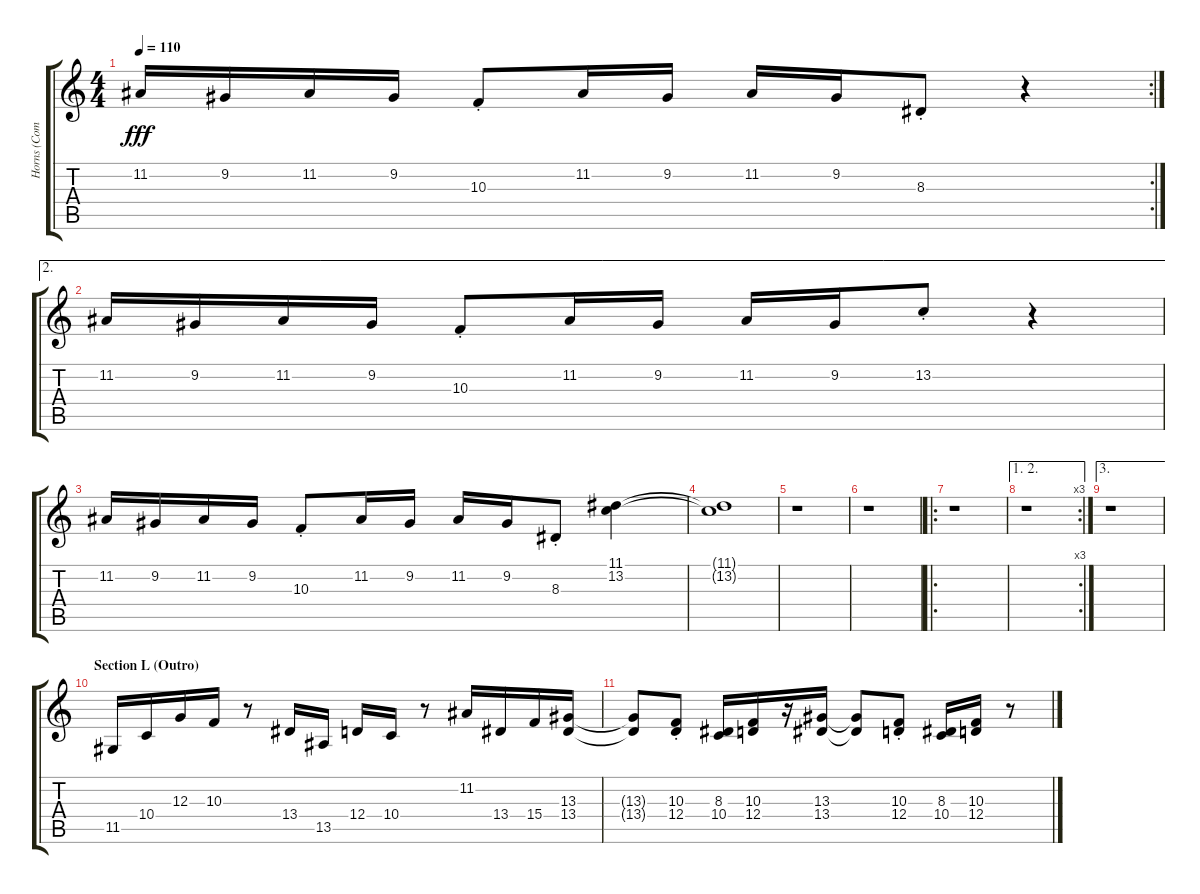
\track ("Horns (Combined)" "Horns (Com") {instrument altosax}
\staff {score tabs}
\tuning (E4 B3 G3 D3 A2 E2) {hide}
\rc 2
\ts (4 4)
\tempo 110
\clef g2
\ks c
11.2.16{dy fff} 9.2.16 11.2.16 9.2.16 10.3{st}.8 11.2.16 9.2.16 11.2.16 9.2.16 8.3{st}.8 r.4 |
\ae 2
11.2.16 9.2.16 11.2.16 9.2.16 10.3{st}.8 11.2.16 9.2.16 11.2.16 9.2.16 13.2{st}.8 r.4 |
11.2.16 9.2.16 11.2.16 9.2.16 10.3{st}.8 11.2.16 9.2.16 11.2.16 9.2.16 8.3{st}.8 (11.1 13.2).4 |
(11.1{t} 13.2{t}).1 |
r.1 |
r.1 |
\ro
r.1 |
\ae (1 2)
\rc 3
r.1 |
\ae 3
r.1 |
\section ("" "Section L (Outro)")
11.5.16 10.4.16 12.3.16 10.3.16 r.8 13.4.16 13.5.16 12.4.16 10.4.16 r.8 11.2.16 13.4.16 15.4.16 (13.3 13.4).16 |
(13.3{t} 13.4{t}).8 (10.3{st} 12.4{st}).8 (8.3 10.4).16 (10.3 12.4).16 r.16 (13.3 13.4).16 (13.3{t} 13.4{t}).8 (10.3{st} 12.4{st}).8 (8.3 10.4).16 (10.3 12.4).16 r.8
